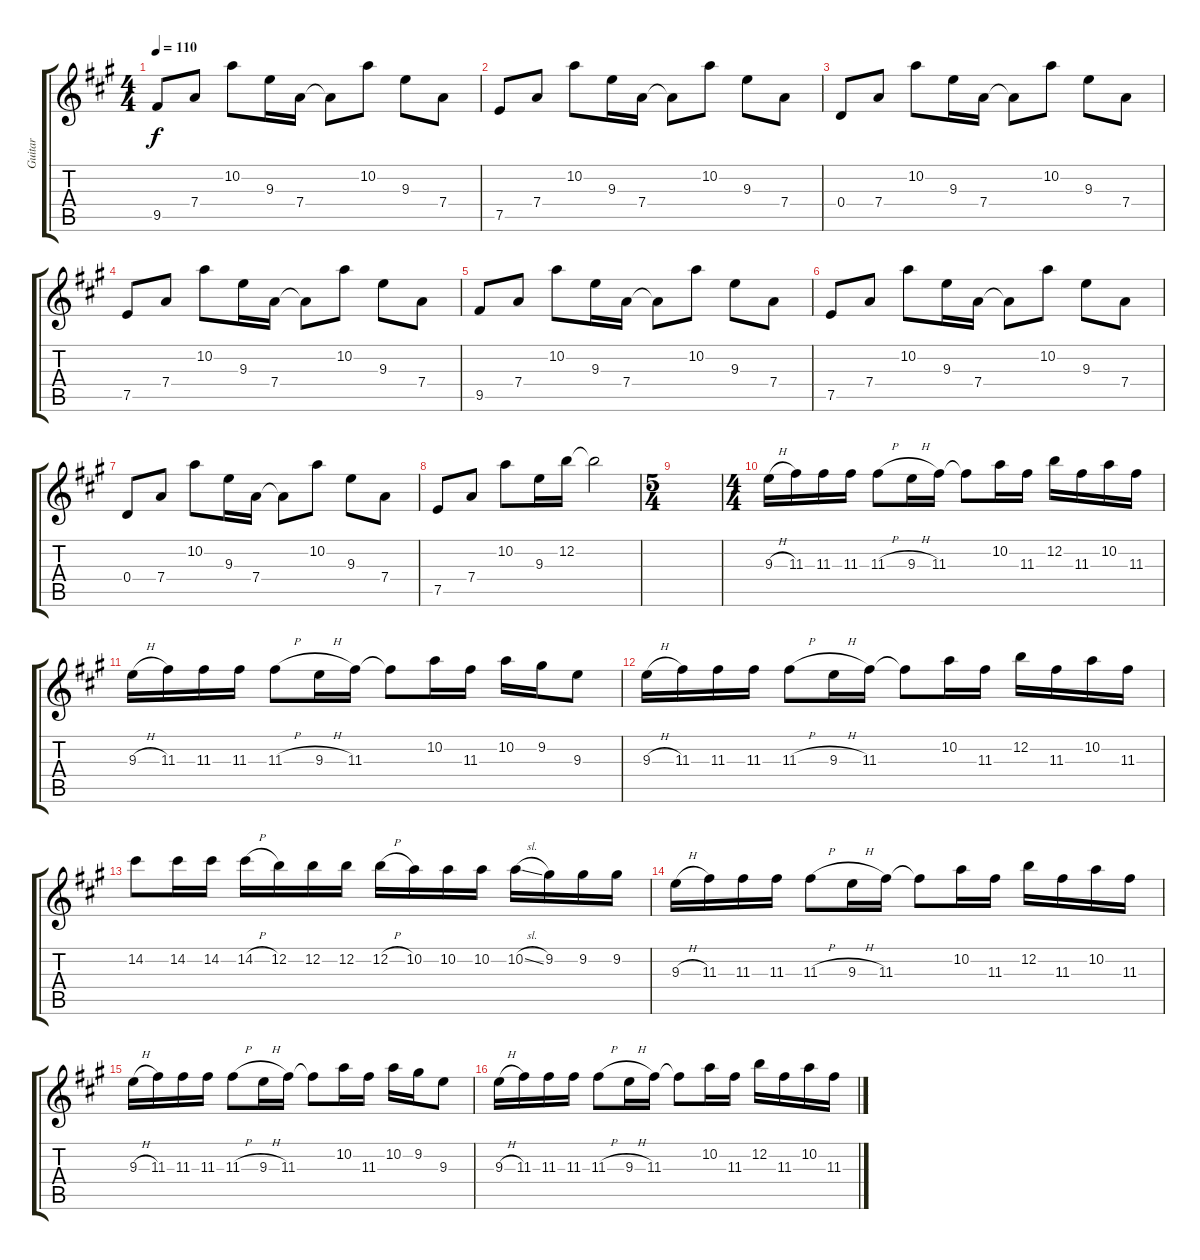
\track ("Guitar" "Guitar") {instrument distortionguitar}
\staff {score tabs}
\tuning (E4 B3 G3 D3 A2 E2) {hide}
\ts (4 4)
\tempo 110
\clef g2
\ks f#minor
9.5.8{dy f volume 11 instrument electricguitarjazz} 7.4.8 10.2.8 9.3.16 7.4.16 7.4{t}.8 10.2.8 9.3.8 7.4.8 |
7.5.8 7.4.8 10.2.8 9.3.16 7.4.16 7.4{t}.8 10.2.8 9.3.8 7.4.8 |
0.4.8 7.4.8 10.2.8 9.3.16 7.4.16 7.4{t}.8 10.2.8 9.3.8 7.4.8 |
7.5.8 7.4.8 10.2.8 9.3.16 7.4.16 7.4{t}.8 10.2.8 9.3.8 7.4.8 |
9.5.8 7.4.8 10.2.8 9.3.16 7.4.16 7.4{t}.8 10.2.8 9.3.8 7.4.8 |
7.5.8 7.4.8 10.2.8 9.3.16 7.4.16 7.4{t}.8 10.2.8 9.3.8 7.4.8 |
0.4.8 7.4.8 10.2.8 9.3.16 7.4.16 7.4{t}.8 10.2.8 9.3.8 7.4.8 |
7.5.8 7.4.8 10.2.8 9.3.16 12.2.16 12.2{t}.2 |
\ts (5 4)
|
\ts (4 4)
9.3{h}.16{volume 12 instrument distortionguitar} 11.3.16 11.3.16 11.3.16 11.3{h}.8 9.3{h}.16 11.3.16 11.3{t}.8 10.2.16 11.3.16 12.2.16 11.3.16 10.2.16 11.3.16 |
9.3{h}.16 11.3.16 11.3.16 11.3.16 11.3{h}.8 9.3{h}.16 11.3.16 11.3{t}.8 10.2.16 11.3.16 10.2.16 9.2.16 9.3.8 |
9.3{h}.16 11.3.16 11.3.16 11.3.16 11.3{h}.8 9.3{h}.16 11.3.16 11.3{t}.8 10.2.16 11.3.16 12.2.16 11.3.16 10.2.16 11.3.16 |
14.2.8 14.2.16 14.2.16 14.2{h}.16 12.2.16 12.2.16 12.2.16 12.2{h}.16 10.2.16 10.2.16 10.2.16 10.2{sl}.16 9.2.16 9.2.16 9.2.16 |
9.3{h}.16 11.3.16 11.3.16 11.3.16 11.3{h}.8 9.3{h}.16 11.3.16 11.3{t}.8 10.2.16 11.3.16 12.2.16 11.3.16 10.2.16 11.3.16 |
9.3{h}.16 11.3.16 11.3.16 11.3.16 11.3{h}.8 9.3{h}.16 11.3.16 11.3{t}.8 10.2.16 11.3.16 10.2.16 9.2.16 9.3.8 |
9.3{h}.16 11.3.16 11.3.16 11.3.16 11.3{h}.8 9.3{h}.16 11.3.16 11.3{t}.8 10.2.16 11.3.16 12.2.16 11.3.16 10.2.16 11.3.16
